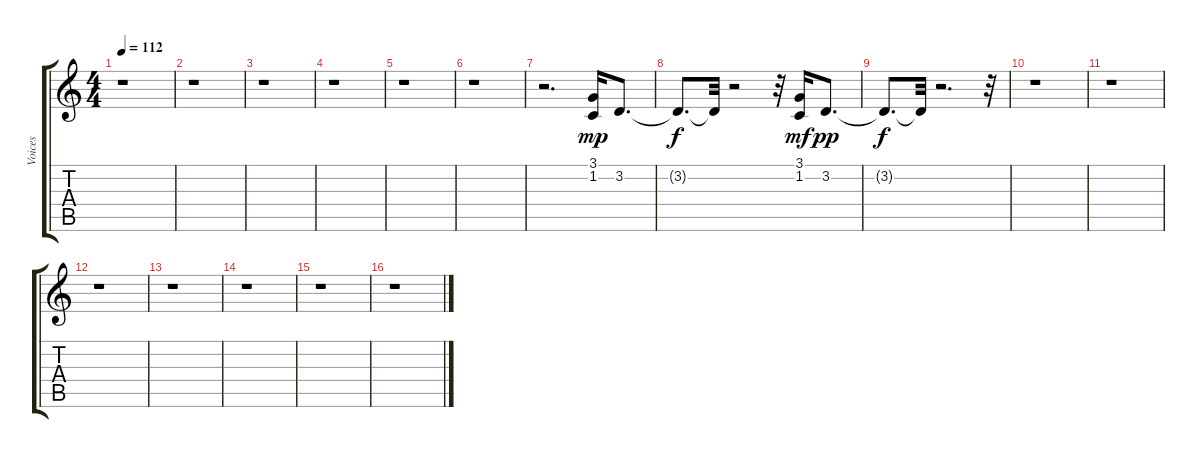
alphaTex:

\track ("Voices" "Voices") {instrument voiceoohs}
\staff {score tabs}
\tuning (E4 B3 G3 D3 A2 E2) {hide}
\ts (4 4)
\tempo 112
\clef g2
\ks c
r.1{dy mp} |
r.1 |
r.1 |
r.1 |
r.1 |
r.1 |
r.2{d} (3.1 1.2).16 3.2.8{d} |
3.2{t}.8{d dy f} 3.2{t}.32 r.2 r.32 (3.1 1.2).16{dy mf} 3.2.8{d dy pp} |
3.2{t}.8{d dy f} 3.2{t}.32 r.2{d} r.32 |
r.1 |
r.1 |
r.1 |
r.1 |
r.1 |
r.1 |
r.1
